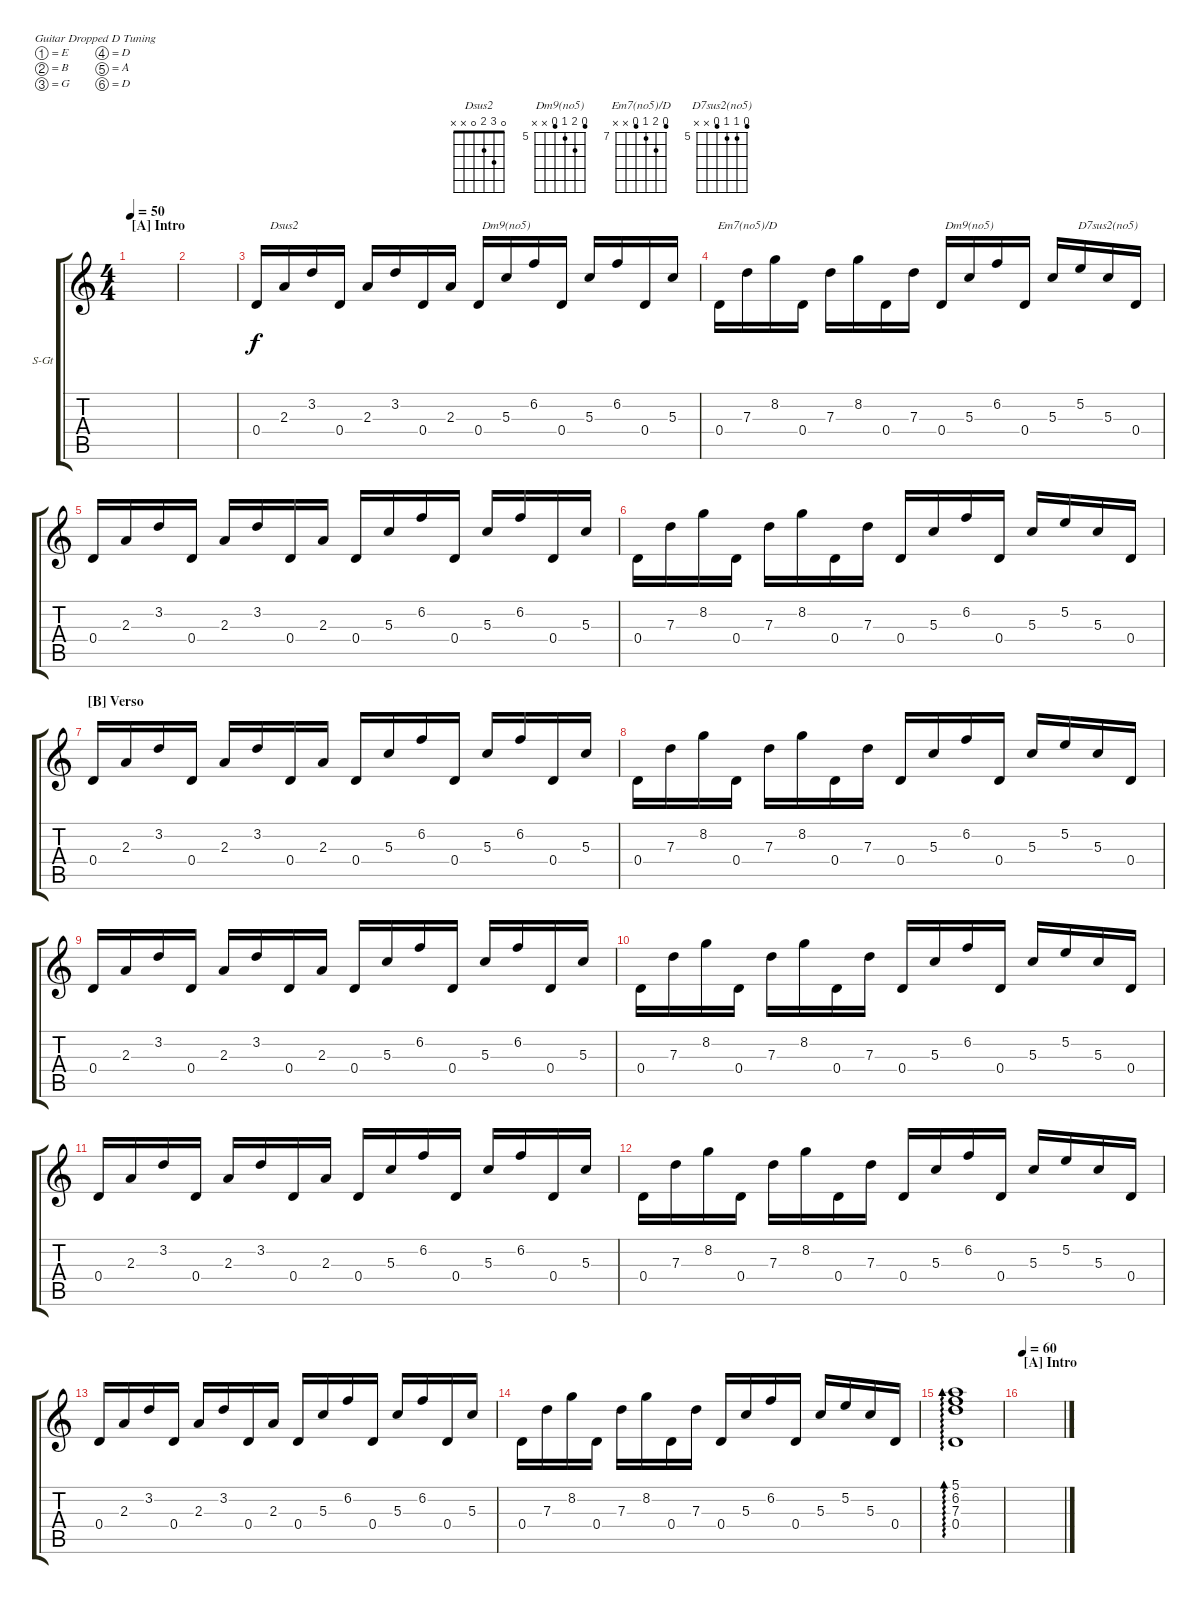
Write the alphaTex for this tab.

\defaultSystemsLayout 4
\bracketExtendMode groupsimilarinstruments
\firstSystemTrackNameOrientation horizontal
\otherSystemsTrackNameOrientation horizontal
\track ("Guitar-1" "S-Gt") {multiBarRest instrument acousticguitarsteel}
\staff {score tabs}
\tuning (E4 B3 G3 D3 A2 D2)
\chord ("Dsus2" 0 3 2 0 x x)
\chord ("Dm9(no5)" 4 6 5 4 x x) {firstfret 5}
\chord ("Em7(no5)/D" 6 8 7 6 x x) {firstfret 7}
\chord ("D7sus2(no5)" 4 5 5 4 x x) {firstfret 5}
\ts (4 4)
\section ("A" "Intro")
\tempo 50
\clef g2
\ks c
|
|
0.4.16{lyrics (0 "") lyrics (1 "") lyrics (2 "") lyrics (3 "") lyrics (4 "")} 2.3.16{ch "Dsus2" lyrics (0 "") lyrics (1 "") lyrics (2 "") lyrics (3 "") lyrics (4 "")} 3.2.16{lyrics (0 "") lyrics (1 "") lyrics (2 "") lyrics (3 "") lyrics (4 "")} 0.4.16{lyrics (0 "") lyrics (1 "") lyrics (2 "") lyrics (3 "") lyrics (4 "")} 2.3.16{lyrics (0 "") lyrics (1 "") lyrics (2 "") lyrics (3 "") lyrics (4 "")} 3.2.16{lyrics (0 "") lyrics (1 "") lyrics (2 "") lyrics (3 "") lyrics (4 "")} 0.4.16{lyrics (0 "") lyrics (1 "") lyrics (2 "") lyrics (3 "") lyrics (4 "")} 2.3.16{lyrics (0 "") lyrics (1 "") lyrics (2 "") lyrics (3 "") lyrics (4 "")} 0.4.16{lyrics (0 "") lyrics (1 "") lyrics (2 "") lyrics (3 "") lyrics (4 "")} 5.3.16{ch "Dm9(no5)" lyrics (0 "") lyrics (1 "") lyrics (2 "") lyrics (3 "") lyrics (4 "")} 6.2.16{lyrics (0 "") lyrics (1 "") lyrics (2 "") lyrics (3 "") lyrics (4 "")} 0.4.16{lyrics (0 "") lyrics (1 "") lyrics (2 "") lyrics (3 "") lyrics (4 "")} 5.3.16{lyrics (0 "") lyrics (1 "") lyrics (2 "") lyrics (3 "") lyrics (4 "")} 6.2.16{lyrics (0 "") lyrics (1 "") lyrics (2 "") lyrics (3 "") lyrics (4 "")} 0.4.16{lyrics (0 "") lyrics (1 "") lyrics (2 "") lyrics (3 "") lyrics (4 "")} 5.3.16{lyrics (0 "") lyrics (1 "") lyrics (2 "") lyrics (3 "") lyrics (4 "")} |
0.4.16{lyrics (0 "") lyrics (1 "") lyrics (2 "") lyrics (3 "") lyrics (4 "")} 7.3.16{ch "Em7(no5)/D" lyrics (0 "") lyrics (1 "") lyrics (2 "") lyrics (3 "") lyrics (4 "")} 8.2.16{lyrics (0 "") lyrics (1 "") lyrics (2 "") lyrics (3 "") lyrics (4 "")} 0.4.16{lyrics (0 "") lyrics (1 "") lyrics (2 "") lyrics (3 "") lyrics (4 "")} 7.3.16 8.2.16 0.4.16 7.3.16 0.4.16 5.3.16{ch "Dm9(no5)"} 6.2.16 0.4.16 5.3.16 5.2.16 5.3.16{ch "D7sus2(no5)"} 0.4.16 |
0.4.16 2.3.16 3.2.16 0.4.16 2.3.16 3.2.16 0.4.16 2.3.16 0.4.16 5.3.16 6.2.16 0.4.16 5.3.16 6.2.16 0.4.16 5.3.16 |
0.4.16 7.3.16 8.2.16 0.4.16 7.3.16 8.2.16 0.4.16 7.3.16 0.4.16 5.3.16 6.2.16 0.4.16 5.3.16 5.2.16 5.3.16 0.4.16 |
\section ("B" "Verso")
0.4.16 2.3.16 3.2.16 0.4.16 2.3.16 3.2.16 0.4.16 2.3.16 0.4.16 5.3.16 6.2.16 0.4.16 5.3.16 6.2.16 0.4.16 5.3.16 |
0.4.16 7.3.16 8.2.16 0.4.16 7.3.16 8.2.16 0.4.16 7.3.16 0.4.16 5.3.16 6.2.16 0.4.16 5.3.16 5.2.16 5.3.16 0.4.16 |
0.4.16 2.3.16 3.2.16 0.4.16 2.3.16 3.2.16 0.4.16 2.3.16 0.4.16 5.3.16 6.2.16 0.4.16 5.3.16 6.2.16 0.4.16 5.3.16 |
0.4.16 7.3.16 8.2.16 0.4.16 7.3.16 8.2.16 0.4.16 7.3.16 0.4.16 5.3.16 6.2.16 0.4.16 5.3.16 5.2.16 5.3.16 0.4.16 |
0.4.16 2.3.16 3.2.16 0.4.16 2.3.16 3.2.16 0.4.16 2.3.16 0.4.16 5.3.16 6.2.16 0.4.16 5.3.16 6.2.16 0.4.16 5.3.16 |
0.4.16 7.3.16 8.2.16 0.4.16 7.3.16 8.2.16 0.4.16 7.3.16 0.4.16 5.3.16 6.2.16 0.4.16 5.3.16 5.2.16 5.3.16 0.4.16 |
0.4.16 2.3.16 3.2.16 0.4.16 2.3.16 3.2.16 0.4.16 2.3.16 0.4.16 5.3.16 6.2.16 0.4.16 5.3.16 6.2.16 0.4.16 5.3.16 |
0.4.16 7.3.16 8.2.16 0.4.16 7.3.16 8.2.16 0.4.16 7.3.16 0.4.16 5.3.16 6.2.16 0.4.16 5.3.16 5.2.16 5.3.16 0.4.16 |
(7.3 0.4 6.2 5.1).1{ad 0} |
\section ("A" "Intro")
\tempo 60
